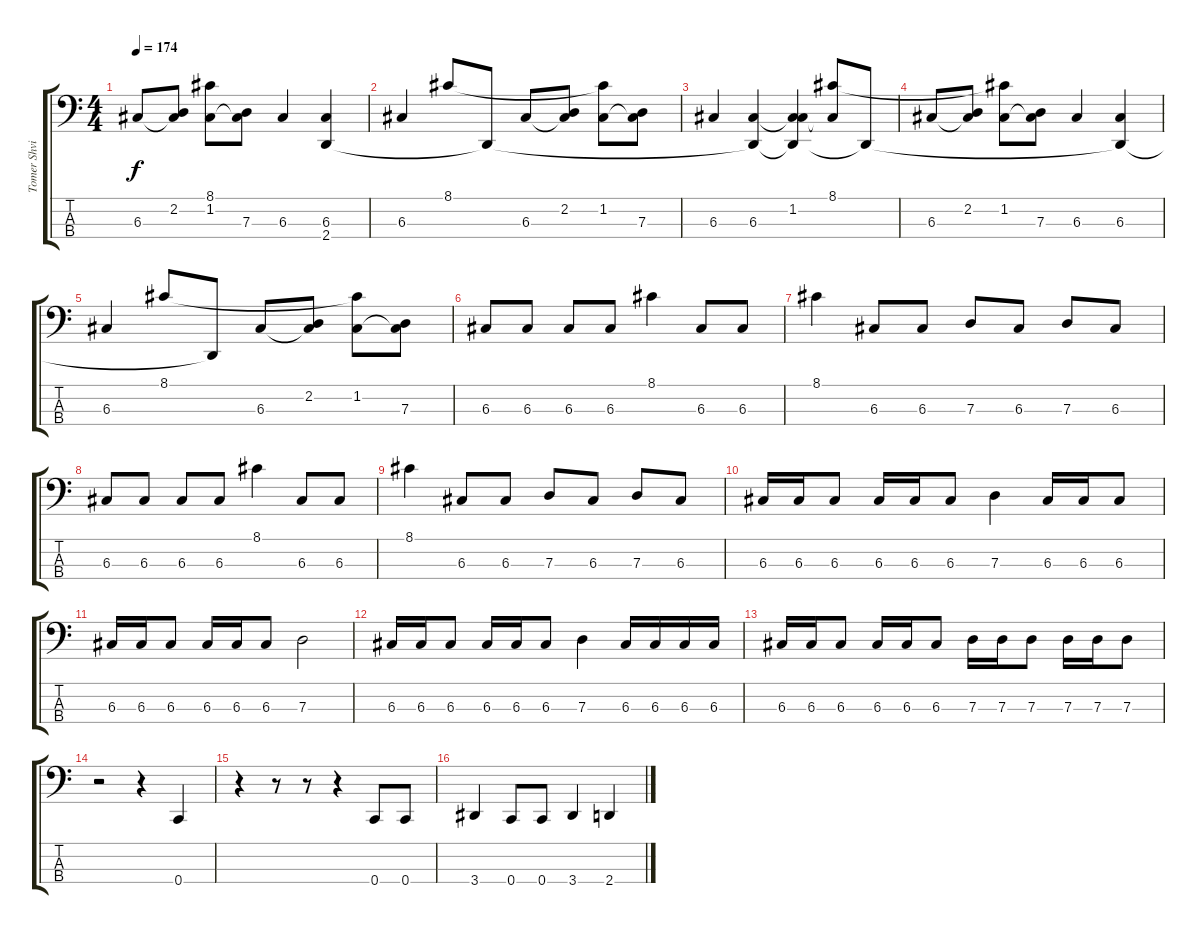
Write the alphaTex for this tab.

\track ("Tomer Shvili" "Tomer Shvi") {instrument electricbasspick}
\staff {score tabs}
\tuning (F2 C2 G1 C1) {hide}
\ts (4 4)
\tempo 174
\clef f4
\ks c
6.3.8{dy f} (2.2 6.3{t}).8 (8.1{t} 1.2).8 (1.2{t} 7.3).8 6.3.4 (6.3 2.4{t}).4 |
6.3.4 8.1.8 2.4{t}.8 6.3.8 (2.2 6.3{t}).8 (8.1{t} 1.2).8 (1.2{t} 7.3).8 |
6.3.4 (6.3 2.4{t}).4 (1.2 6.3{t} 2.4{t}).4 (8.1 6.3{t}).8 2.4{t}.8 |
6.3.8 (2.2 6.3{t}).8 (8.1{t} 1.2).8 (1.2{t} 7.3).8 6.3.4 (6.3 2.4{t}).4 |
6.3.4 8.1.8 2.4{t}.8 6.3.8 (2.2 6.3{t}).8 (8.1{t} 1.2).8 (1.2{t} 7.3).8 |
6.3.8 6.3.8 6.3.8 6.3.8 8.1.4 6.3.8 6.3.8 |
8.1.4 6.3.8 6.3.8 7.3.8 6.3.8 7.3.8 6.3.8 |
6.3.8 6.3.8 6.3.8 6.3.8 8.1.4 6.3.8 6.3.8 |
8.1.4 6.3.8 6.3.8 7.3.8 6.3.8 7.3.8 6.3.8 |
6.3.16 6.3.16 6.3.8 6.3.16 6.3.16 6.3.8 7.3.4 6.3.16 6.3.16 6.3.8 |
6.3.16 6.3.16 6.3.8 6.3.16 6.3.16 6.3.8 7.3.2 |
6.3.16 6.3.16 6.3.8 6.3.16 6.3.16 6.3.8 7.3.4 6.3.16 6.3.16 6.3.16 6.3.16 |
6.3.16 6.3.16 6.3.8 6.3.16 6.3.16 6.3.8 7.3.16 7.3.16 7.3.8 7.3.16 7.3.16 7.3.8 |
r.2 r.4 0.4.4 |
r.4 r.8 r.8 r.4 0.4.8 0.4.8 |
3.4.4 0.4.8 0.4.8 3.4.4 2.4.4
